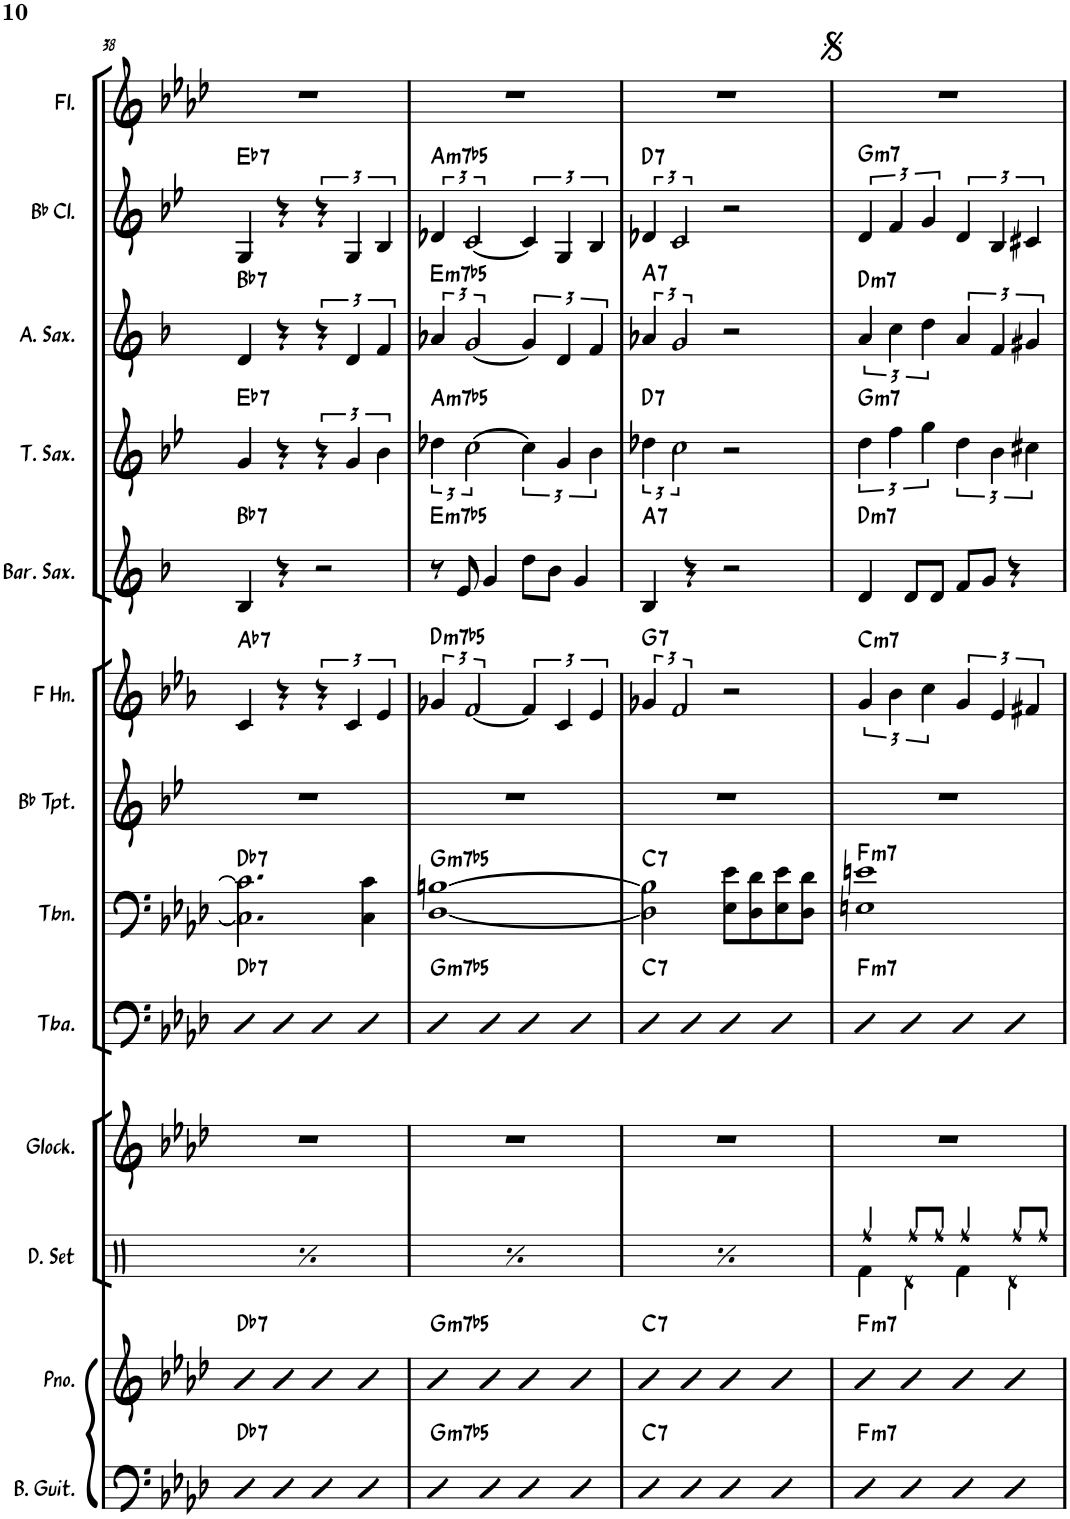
**kern	**harte	**kern	**harte	**kern	**kern	**kern	**harte	**kern	**harte	**kern	**kern	**harte	**kern	**harte	**kern	**harte	**kern	**harte	**kern	**harte	**kern
*part13	*part13	*part12	*part12	*part11	*part10	*part9	*part9	*part8	*part8	*part7	*part6	*part6	*part5	*part5	*part4	*part4	*part3	*part3	*part2	*part2	*part1
*staff13	*	*staff12	*	*staff11	*staff10	*staff9	*	*staff8	*	*staff7	*staff6	*	*staff5	*	*staff4	*	*staff3	*	*staff2	*	*staff1
*I"Bass Guitar	*	*I"Piano	*	*I"Drumset	*I"Glockenspiel	*I"Tuba	*	*I"Trombone	*	*I"Bb Trumpet	*I"Horn in F	*	*I"Baritone Saxophone	*	*I"Tenor Saxophone	*	*I"Alto Saxophone	*	*I"Bb Clarinet	*	*I"Flute
*I'B. Guit.	*	*I'Pno.	*	*I'D. Set	*I'Glock.	*I'Tba.	*	*I'Tbn.	*	*I'Bb Tpt.	*	*	*I'Bar. Sax.	*	*I'T. Sax.	*	*I'A. Sax.	*	*I'Bb Cl.	*	*I'Fl.
!!LO:PB:g=z
*clefF4	*	*clefG2	*	*clefX	*clefG2	*clefF4	*	*clefF4	*	*clefG2	*clefG2	*	*clefG2	*	*clefG2	*	*clefG2	*	*clefG2	*	*clefG2
*Trd7c12	*	*	*	*	*Trd-14c-24	*	*	*	*	*Trd1c2	*Trd4c7	*	*Trd12c21	*	*Trd8c14	*	*Trd5c9	*	*Trd1c2	*	*
*k[b-e-a-d-]	*	*k[b-e-a-d-]	*	*k[]	*k[b-e-a-d-]	*k[b-e-a-d-]	*	*k[b-e-a-d-]	*	*k[b-e-]	*k[b-e-a-]	*	*k[b-]	*	*k[b-e-]	*	*k[b-]	*	*k[b-e-]	*	*k[b-e-a-d-]
*M4/4	*	*M4/4	*	*M4/4	*M4/4	*M4/4	*	*M4/4	*	*M4/4	*M4/4	*	*M4/4	*	*M4/4	*	*M4/4	*	*M4/4	*	*M4/4
=38	=38	=38	=38	=38	=38	=38	=38	=38	=38	=38	=38	=38	=38	=38	=38	=38	=38	=38	=38	=38	=38
*	*	*	*	*^	*	*	*	*	*	*	*	*	*	*	*	*	*	*	*	*	*
!	!LO:H:kt=7	!	!LO:H:kt=7	!	!	!	!	!LO:H:kt=7	!	!LO:H:kt=7	!	!	!LO:H:kt=7	!	!LO:H:kt=7	!	!LO:H:kt=7	!	!LO:H:kt=7	!	!LO:H:kt=7	!
4D-	Db:7	4b-	Db:7	4Rff/	4Rf\	1r	4D-	Db:7	2.C\] 2.c\]	Db:7	1r	4c/	Ab:7	4B-/	Bb:7	4g/	Eb:7	4d/	Bb:7	4G/	Eb:7	1r
4D-	.	4b-	.	8Rff/L	4Rd\	.	4D-	.	.	.	.	4r	.	4r	.	4r	.	4r	.	4r	.	.
.	.	.	.	8Rff/J	.	.	.	.	.	.	.	.	.	.	.	.	.	.	.	.	.	.
4D-	.	4b-	.	4Rff/	4Rf\	.	4D-	.	.	.	.	6r	.	2r	.	6r	.	6r	.	6r	.	.
.	.	.	.	.	.	.	.	.	.	.	.	6c/	.	.	.	6g/	.	6d/	.	6G/	.	.
4D-	.	4b-	.	8Rff/L	4Rd\	.	4D-	.	4C\ 4c\	.	.	.	.	.	.	.	.	.	.	.	.	.
.	.	.	.	.	.	.	.	.	.	.	.	6e-/	.	.	.	6b-\	.	6f/	.	6B-/	.	.
.	.	.	.	8Rff/J	.	.	.	.	.	.	.	.	.	.	.	.	.	.	.	.	.	.
=39	=39	=39	=39	=39	=39	=39	=39	=39	=39	=39	=39	=39	=39	=39	=39	=39	=39	=39	=39	=39	=39	=39
!	!LO:H:kt=m7b5	!	!LO:H:kt=m7b5	!	!	!	!	!LO:H:kt=m7b5	!	!LO:H:kt=m7b5	!	!	!LO:H:kt=m7b5	!	!LO:H:kt=m7b5	!	!LO:H:kt=m7b5	!	!LO:H:kt=m7b5	!	!LO:H:kt=m7b5	!
4D-	G:hdim7	4b-	G:hdim7	4Rff/	4Rf\	1r	4D-	G:hdim7	[1D- [1Bn	G:hdim7	1r	6g-X/	D:hdim7	8r	E:hdim7	6dd-X\	A:hdim7	6a-X/	E:hdim7	6d-X/	A:hdim7	1r
.	.	.	.	.	.	.	.	.	.	.	.	.	.	8e/	.	.	.	.	.	.	.	.
.	.	.	.	.	.	.	.	.	.	.	.	[2f/	.	.	.	[2cc\	.	[2g/	.	[2c/	.	.
4D-	.	4b-	.	8Rff/L	4Rd\	.	4D-	.	.	.	.	.	.	4g/	.	.	.	.	.	.	.	.
.	.	.	.	8Rff/J	.	.	.	.	.	.	.	.	.	.	.	.	.	.	.	.	.	.
4D-	.	4b-	.	4Rff/	4Rf\	.	4D-	.	.	.	.	.	.	8dd\L	.	.	.	.	.	.	.	.
.	.	.	.	.	.	.	.	.	.	.	.	.	.	8b-\J	.	.	.	.	.	.	.	.
.	.	.	.	.	.	.	.	.	.	.	.	6c/	.	.	.	6g/	.	6d/	.	6G/	.	.
4D-	.	4b-	.	8Rff/L	4Rd\	.	4D-	.	.	.	.	.	.	4g/	.	.	.	.	.	.	.	.
.	.	.	.	.	.	.	.	.	.	.	.	6e-/	.	.	.	6b-\	.	6f/	.	6B-/	.	.
.	.	.	.	8Rff/J	.	.	.	.	.	.	.	.	.	.	.	.	.	.	.	.	.	.
=40	=40	=40	=40	=40	=40	=40	=40	=40	=40	=40	=40	=40	=40	=40	=40	=40	=40	=40	=40	=40	=40	=40
!	!LO:H:kt=7	!	!LO:H:kt=7	!	!	!	!	!LO:H:kt=7	!	!LO:H:kt=7	!	!	!LO:H:kt=7	!	!LO:H:kt=7	!	!LO:H:kt=7	!	!LO:H:kt=7	!	!LO:H:kt=7	!
4D-	C:7	4b-	C:7	4Rff/	4Rf\	1r	4D-	C:7	2D-\] 2B\]	C:7	1r	6g-X/	G:7	4B-/	A:7	6dd-X\	D:7	6a-X/	A:7	6d-X/	D:7	1r
.	.	.	.	.	.	.	.	.	.	.	.	3f/	.	.	.	3cc\	.	3g/	.	3c/	.	.
4D-	.	4b-	.	8Rff/L	4Rd\	.	4D-	.	.	.	.	.	.	4r	.	.	.	.	.	.	.	.
.	.	.	.	8Rff/J	.	.	.	.	.	.	.	.	.	.	.	.	.	.	.	.	.	.
4D-	.	4b-	.	4Rff/	4Rf\	.	4D-	.	8E-\ 8e-\L	.	.	2r	.	2r	.	2r	.	2r	.	2r	.	.
.	.	.	.	.	.	.	.	.	8D-\ 8d-\	.	.	.	.	.	.	.	.	.	.	.	.	.
4D-	.	4b-	.	8Rff/L	4Rd\	.	4D-	.	8E-\ 8e-\	.	.	.	.	.	.	.	.	.	.	.	.	.
.	.	.	.	8Rff/J	.	.	.	.	8D-\ 8d-\J	.	.	.	.	.	.	.	.	.	.	.	.	.
=41	=41	=41	=41	=41	=41	=41	=41	=41	=41	=41	=41	=41	=41	=41	=41	=41	=41	=41	=41	=41	=41	=41
!	!LO:H:kt=m7	!	!LO:H:kt=m7	!	!	!	!	!LO:H:kt=m7	!	!LO:H:kt=m7	!	!	!LO:H:kt=m7	!	!LO:H:kt=m7	!	!LO:H:kt=m7	!	!LO:H:kt=m7	!	!LO:H:kt=m7	!
4D-	F:min7	4b-	F:min7	4Rff/	4Rf\	1r	4D-	F:min7	1En 1en	F:min7	1r	6g/	C:min7	4d/	D:min7	6dd\	G:min7	6a/	D:min7	6d/	G:min7	1r
.	.	.	.	.	.	.	.	.	.	.	.	6b-\	.	.	.	6ff\	.	6cc\	.	6f/	.	.
4D-	.	4b-	.	8Rff/L	4Rd\	.	4D-	.	.	.	.	.	.	8d/L	.	.	.	.	.	.	.	.
.	.	.	.	.	.	.	.	.	.	.	.	6cc\	.	.	.	6gg\	.	6dd\	.	6g/	.	.
.	.	.	.	8Rff/J	.	.	.	.	.	.	.	.	.	8d/J	.	.	.	.	.	.	.	.
4D-	.	4b-	.	4Rff/	4Rf\	.	4D-	.	.	.	.	6g/	.	8f/L	.	6dd\	.	6a/	.	6d/	.	.
.	.	.	.	.	.	.	.	.	.	.	.	.	.	8g/J	.	.	.	.	.	.	.	.
.	.	.	.	.	.	.	.	.	.	.	.	6e-/	.	.	.	6b-\	.	6f/	.	6B-/	.	.
4D-	.	4b-	.	8Rff/L	4Rd\	.	4D-	.	.	.	.	.	.	4r	.	.	.	.	.	.	.	.
.	.	.	.	.	.	.	.	.	.	.	.	6f#X/	.	.	.	6cc#X\	.	6g#X/	.	6c#X/	.	.
.	.	.	.	8Rff/J	.	.	.	.	.	.	.	.	.	.	.	.	.	.	.	.	.	.
*	*	*	*	*v	*v	*	*	*	*	*	*	*	*	*	*	*	*	*	*	*	*	*
=	=	=	=	=	=	=	=	=	=	=	=	=	=	=	=	=	=	=	=	=	=
*-	*-	*-	*-	*-	*-	*-	*-	*-	*-	*-	*-	*-	*-	*-	*-	*-	*-	*-	*-	*-	*-
